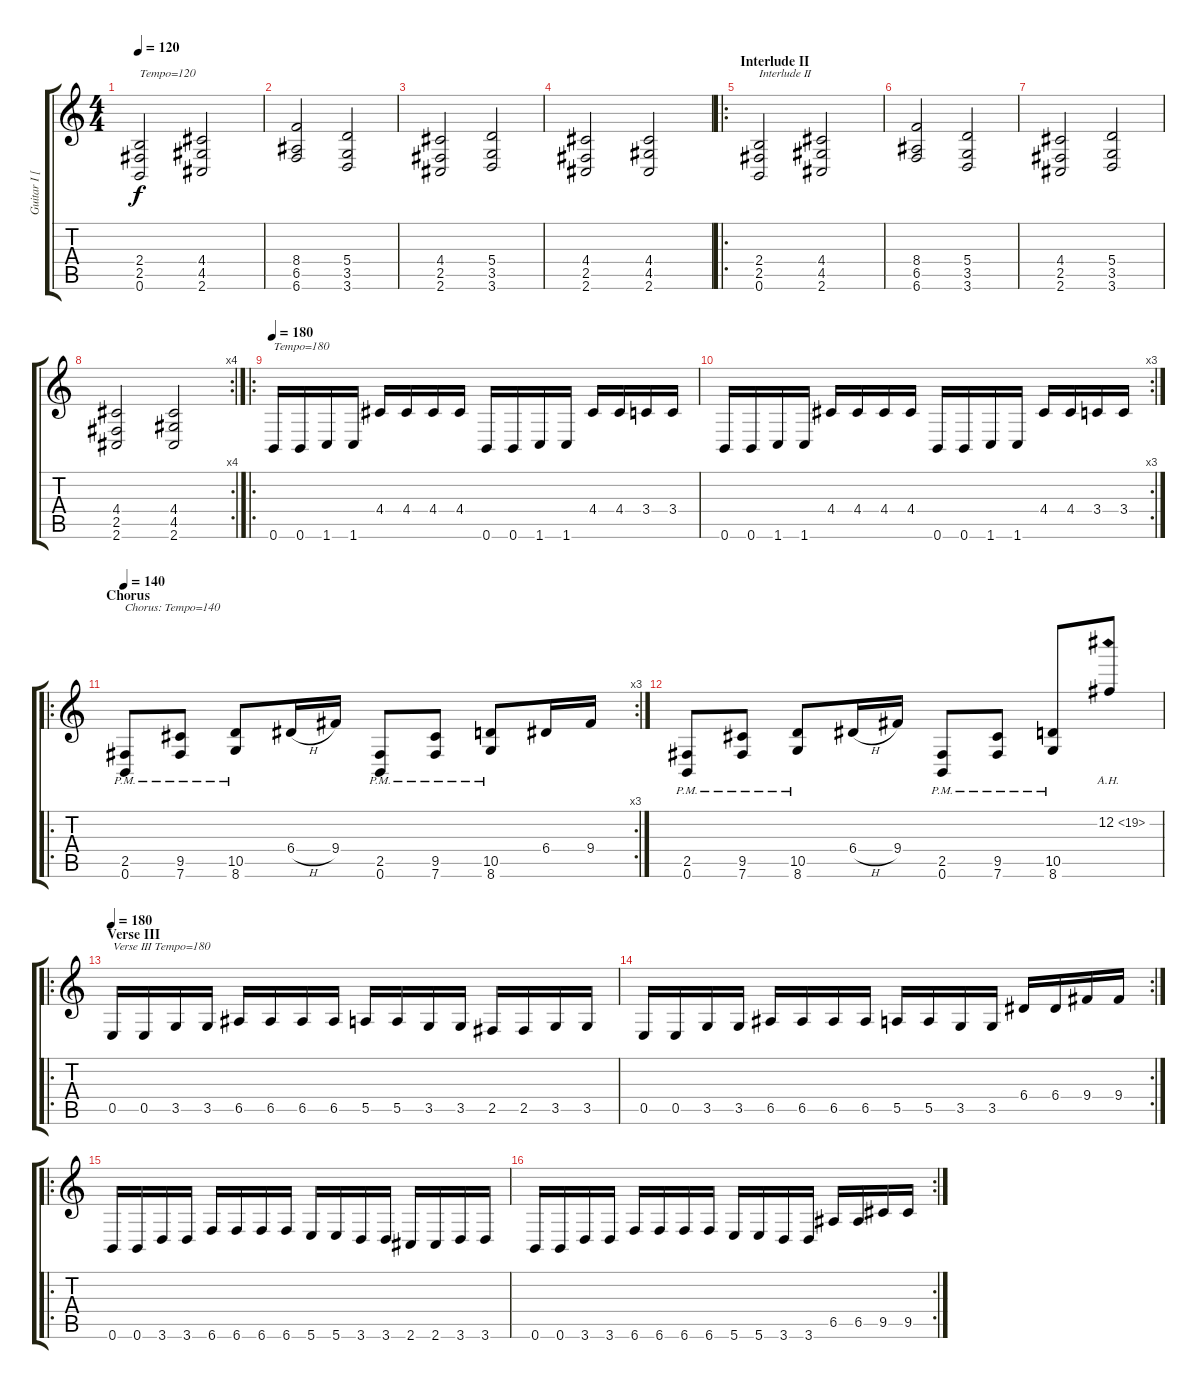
\track ("Guitar I [Jon Levasseur]" "Guitar I [") {instrument distortionguitar}
\staff {score tabs}
\tuning (B3 Gb3 D3 A2 E2 B1) {hide}
\ts (4 4)
\tempo 120
\clef g2
\ks c
(2.4 2.5 0.6).2{txt "Tempo=120" dy f} (4.4 4.5 2.6).2 |
(8.4 6.5 6.6).2 (5.4 3.5 3.6).2 |
(4.4 2.5 2.6).2 (5.4 3.5 3.6).2 |
(4.4 2.5 2.6).2 (4.4 4.5 2.6).2 |
\ro
\section ("" "Interlude II")
(2.4 2.5 0.6).2{txt "Interlude II"} (4.4 4.5 2.6).2 |
(8.4 6.5 6.6).2 (5.4 3.5 3.6).2 |
(4.4 2.5 2.6).2 (5.4 3.5 3.6).2 |
\rc 4
(4.4 2.5 2.6).2 (4.4 4.5 2.6).2 |
\ro
\tempo 180
0.6.16{txt "Tempo=180"} 0.6.16 1.6.16 1.6.16 4.4.16 4.4.16 4.4.16 4.4.16 0.6.16 0.6.16 1.6.16 1.6.16 4.4.16 4.4.16 3.4.16 3.4.16 |
\rc 3
0.6.16 0.6.16 1.6.16 1.6.16 4.4.16 4.4.16 4.4.16 4.4.16 0.6.16 0.6.16 1.6.16 1.6.16 4.4.16 4.4.16 3.4.16 3.4.16 |
\ro
\rc 3
\section ("" "Chorus")
\tempo 140
(2.5{pm} 0.6{pm}).8{txt "Chorus: Tempo=140"} (9.5{pm} 7.6{pm}).8 (10.5{pm} 8.6{pm}).8 6.4{h}.16 9.4.16 (2.5{pm} 0.6{pm}).8 (9.5{pm} 7.6{pm}).8 (10.5{pm} 8.6{pm}).8 6.4.16 9.4.16 |
(2.5{pm} 0.6{pm}).8 (9.5{pm} 7.6{pm}).8 (10.5{pm} 8.6{pm}).8 6.4{h}.16 9.4.16 (2.5{pm} 0.6{pm}).8 (9.5{pm} 7.6{pm}).8 (10.5{pm} 8.6{pm}).8 12.2{ah 7}.8 |
\ro
\section ("" "Verse III")
\tempo 180
0.5.16{txt "Verse III Tempo=180"} 0.5.16 3.5.16 3.5.16 6.5.16 6.5.16 6.5.16 6.5.16 5.5.16 5.5.16 3.5.16 3.5.16 2.5.16 2.5.16 3.5.16 3.5.16 |
\rc 2
0.5.16 0.5.16 3.5.16 3.5.16 6.5.16 6.5.16 6.5.16 6.5.16 5.5.16 5.5.16 3.5.16 3.5.16 6.4.16 6.4.16 9.4.16 9.4.16 |
\ro
0.6.16 0.6.16 3.6.16 3.6.16 6.6.16 6.6.16 6.6.16 6.6.16 5.6.16 5.6.16 3.6.16 3.6.16 2.6.16 2.6.16 3.6.16 3.6.16 |
\rc 2
0.6.16 0.6.16 3.6.16 3.6.16 6.6.16 6.6.16 6.6.16 6.6.16 5.6.16 5.6.16 3.6.16 3.6.16 6.5.16 6.5.16 9.5.16 9.5.16
